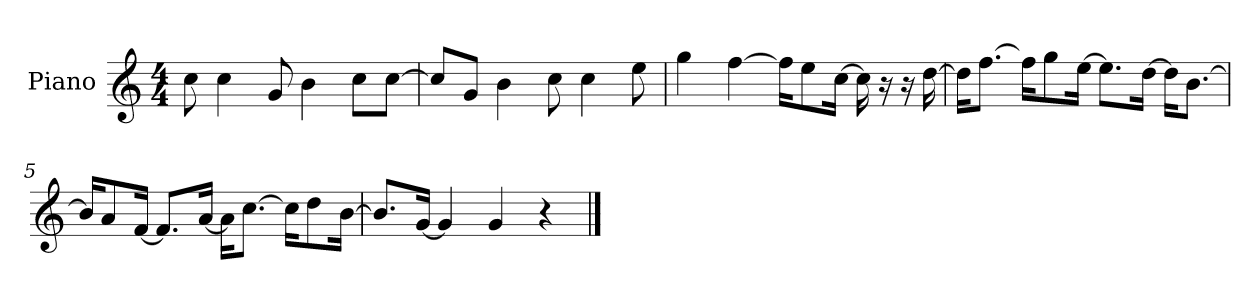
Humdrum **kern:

**kern
*part1
*staff1
*I"Piano
*I'P-no
*clefG2
*k[]
*M4/4
*MM90
=1
8cc\
4cc\
8g/
4b\
8cc\L
[8cc\J
=2
8cc/L]
8g/J
4b\
8cc\
4cc\
8ee\
=3
4gg\
[4ff\
16ff\KL]
8ee\
[16cc\Jk
16cc\]
16r
16r
[16dd\
=4
16dd\KL]
[8.ff\J
16ff\KL]
8gg\
[16ee\Jk
8.ee\L]
[16dd\Jk
16dd\KL]
[8.b\J
!!LO:LB:g=z
=5
16b/KL]
8a/
[16f/Jk
8.f/L]
[16a/Jk
16a\KL]
[8.cc\J
16cc\KL]
8dd\
[16b\Jk
=6
8.b/L]
[16g/Jk
4g/]
4g/
4r
==
*-
